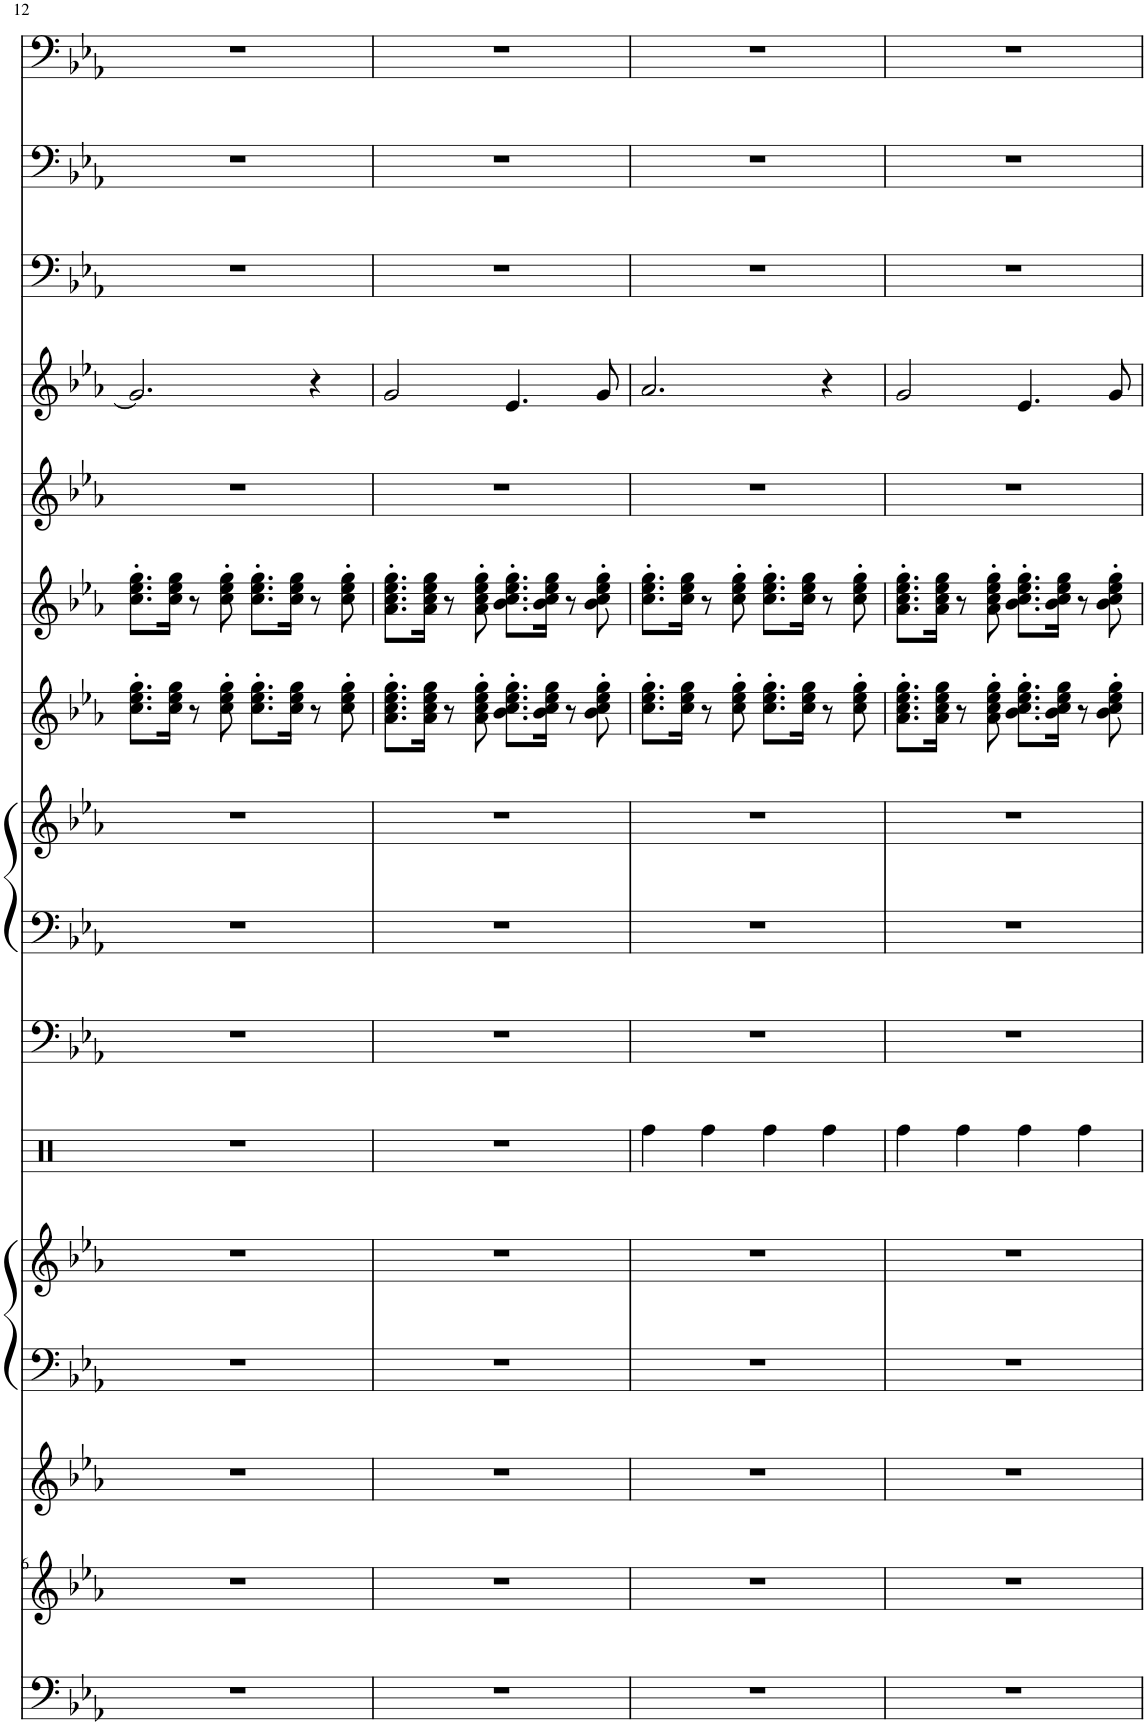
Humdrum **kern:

**kern	**kern	**kern	**kern	**kern	**kern	**kern	**kern	**kern	**kern	**kern	**kern	**kern	**kern	**kern	**kern
*part14	*part13	*part12	*part11	*part11	*part10	*part9	*part8	*part8	*part7	*part6	*part5	*part4	*part3	*part2	*part1
*staff16	*staff15	*staff14	*staff13	*staff12	*staff11	*staff10	*staff9	*staff8	*staff7	*staff6	*staff5	*staff4	*staff3	*staff2	*staff1
*I"Taiko Drum	*I"Helicopter	*I"E.Piano	*I"Sweep Pad	*	*I"Percussion	*I"E.Grand	*I"E.Piano	*	*I"Saw Wave	*I"Bass Lead	*I"Synth Voice	*I"Tenor Sax	*I"Nylon Gtr.	*I"Synth Bass 2	*I"E.Piano, aud_mb1358
*	*	*I'E.Pno	*	*	*I'Perc	*	*I'E.Pno	*	*	*	*I'V	*I'T Sax	*	*	*I'E.Pno
!!LO:PB:g=z
*clefF4	*clefG2	*clefG2	*clefF4	*clefG2	*clefX	*clefF4	*clefF4	*clefG2	*clefG2	*clefG2	*clefG2	*clefG2	*clefF4	*clefF4	*clefF4
*	*	*	*	*	*	*	*	*	*	*	*	*Trd8c14	*	*	*
*k[b-e-a-]	*k[b-e-a-]	*k[b-e-a-]	*k[b-e-a-]	*k[b-e-a-]	*k[]	*k[b-e-a-]	*k[b-e-a-]	*k[b-e-a-]	*k[b-e-a-]	*k[b-e-a-]	*k[b-e-a-]	*k[b-e-a-]	*k[b-e-a-]	*k[b-e-a-]	*k[b-e-a-]
*M4/4	*M4/4	*M4/4	*M4/4	*M4/4	*M4/4	*M4/4	*M4/4	*M4/4	*M4/4	*M4/4	*M4/4	*M4/4	*M4/4	*M4/4	*M4/4
=12	=12	=12	=12	=12	=12	=12	=12	=12	=12	=12	=12	=12	=12	=12	=12
1r	1r	1r	1r	1r	1r	1r	1r	1r	8.cc\' 8.ee-\' 8.gg\'L	8.cc\' 8.ee-\' 8.gg\'L	1r	2.g/]	1r	1r	1r
.	.	.	.	.	.	.	.	.	16cc\ 16ee-\ 16gg\Jk	16cc\ 16ee-\ 16gg\Jk	.	.	.	.	.
.	.	.	.	.	.	.	.	.	8r	8r	.	.	.	.	.
.	.	.	.	.	.	.	.	.	8cc\' 8ee-\' 8gg\'	8cc\' 8ee-\' 8gg\'	.	.	.	.	.
.	.	.	.	.	.	.	.	.	8.cc\' 8.ee-\' 8.gg\'L	8.cc\' 8.ee-\' 8.gg\'L	.	.	.	.	.
.	.	.	.	.	.	.	.	.	16cc\ 16ee-\ 16gg\Jk	16cc\ 16ee-\ 16gg\Jk	.	.	.	.	.
.	.	.	.	.	.	.	.	.	8r	8r	.	4r	.	.	.
.	.	.	.	.	.	.	.	.	8cc\' 8ee-\' 8gg\'	8cc\' 8ee-\' 8gg\'	.	.	.	.	.
=13	=13	=13	=13	=13	=13	=13	=13	=13	=13	=13	=13	=13	=13	=13	=13
1r	1r	1r	1r	1r	1r	1r	1r	1r	8.a-\' 8.cc\' 8.ee-\' 8.gg\'L	8.a-\' 8.cc\' 8.ee-\' 8.gg\'L	1r	2g/	1r	1r	1r
.	.	.	.	.	.	.	.	.	16a-\ 16cc\ 16ee-\ 16gg\Jk	16a-\ 16cc\ 16ee-\ 16gg\Jk	.	.	.	.	.
.	.	.	.	.	.	.	.	.	8r	8r	.	.	.	.	.
.	.	.	.	.	.	.	.	.	8a-\' 8cc\' 8ee-\' 8gg\'	8a-\' 8cc\' 8ee-\' 8gg\'	.	.	.	.	.
.	.	.	.	.	.	.	.	.	8.b-\' 8.cc\' 8.ee-\' 8.gg\'L	8.b-\' 8.cc\' 8.ee-\' 8.gg\'L	.	4.e-/	.	.	.
.	.	.	.	.	.	.	.	.	16b-\ 16cc\ 16ee-\ 16gg\Jk	16b-\ 16cc\ 16ee-\ 16gg\Jk	.	.	.	.	.
.	.	.	.	.	.	.	.	.	8r	8r	.	.	.	.	.
.	.	.	.	.	.	.	.	.	8b-\' 8cc\' 8ee-\' 8gg\'	8b-\' 8cc\' 8ee-\' 8gg\'	.	8g/	.	.	.
=14	=14	=14	=14	=14	=14	=14	=14	=14	=14	=14	=14	=14	=14	=14	=14
1r	1r	1r	1r	1r	4Rff\	1r	1r	1r	8.cc\' 8.ee-\' 8.gg\'L	8.cc\' 8.ee-\' 8.gg\'L	1r	2.a-/	1r	1r	1r
.	.	.	.	.	.	.	.	.	16cc\ 16ee-\ 16gg\Jk	16cc\ 16ee-\ 16gg\Jk	.	.	.	.	.
.	.	.	.	.	4Rff\	.	.	.	8r	8r	.	.	.	.	.
.	.	.	.	.	.	.	.	.	8cc\' 8ee-\' 8gg\'	8cc\' 8ee-\' 8gg\'	.	.	.	.	.
.	.	.	.	.	4Rff\	.	.	.	8.cc\' 8.ee-\' 8.gg\'L	8.cc\' 8.ee-\' 8.gg\'L	.	.	.	.	.
.	.	.	.	.	.	.	.	.	16cc\ 16ee-\ 16gg\Jk	16cc\ 16ee-\ 16gg\Jk	.	.	.	.	.
.	.	.	.	.	4Rff\	.	.	.	8r	8r	.	4r	.	.	.
.	.	.	.	.	.	.	.	.	8cc\' 8ee-\' 8gg\'	8cc\' 8ee-\' 8gg\'	.	.	.	.	.
=15	=15	=15	=15	=15	=15	=15	=15	=15	=15	=15	=15	=15	=15	=15	=15
1r	1r	1r	1r	1r	4Rff\	1r	1r	1r	8.a-\' 8.cc\' 8.ee-\' 8.gg\'L	8.a-\' 8.cc\' 8.ee-\' 8.gg\'L	1r	2g/	1r	1r	1r
.	.	.	.	.	.	.	.	.	16a-\ 16cc\ 16ee-\ 16gg\Jk	16a-\ 16cc\ 16ee-\ 16gg\Jk	.	.	.	.	.
.	.	.	.	.	4Rff\	.	.	.	8r	8r	.	.	.	.	.
.	.	.	.	.	.	.	.	.	8a-\' 8cc\' 8ee-\' 8gg\'	8a-\' 8cc\' 8ee-\' 8gg\'	.	.	.	.	.
.	.	.	.	.	4Rff\	.	.	.	8.b-\' 8.cc\' 8.ee-\' 8.gg\'L	8.b-\' 8.cc\' 8.ee-\' 8.gg\'L	.	4.e-/	.	.	.
.	.	.	.	.	.	.	.	.	16b-\ 16cc\ 16ee-\ 16gg\Jk	16b-\ 16cc\ 16ee-\ 16gg\Jk	.	.	.	.	.
.	.	.	.	.	4Rff\	.	.	.	8r	8r	.	.	.	.	.
.	.	.	.	.	.	.	.	.	8b-\' 8cc\' 8ee-\' 8gg\'	8b-\' 8cc\' 8ee-\' 8gg\'	.	8g/	.	.	.
=	=	=	=	=	=	=	=	=	=	=	=	=	=	=	=
*-	*-	*-	*-	*-	*-	*-	*-	*-	*-	*-	*-	*-	*-	*-	*-
